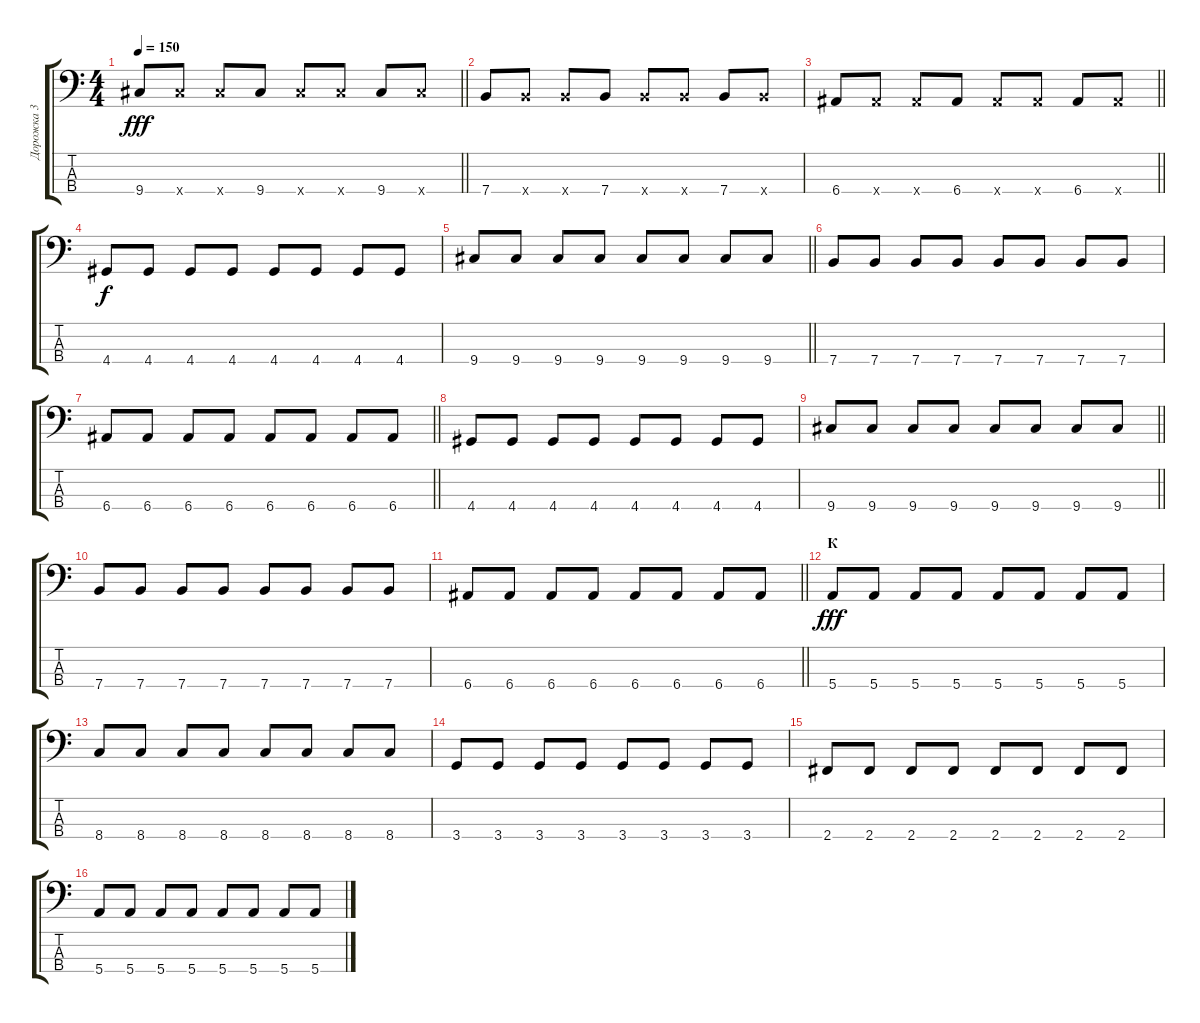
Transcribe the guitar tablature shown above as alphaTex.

\track ("Дорожка 3" "Дорожка 3") {instrument electricbasspick}
\staff {score tabs}
\tuning (G2 D2 A1 E1) {hide}
\ts (4 4)
\tempo 150
\clef f4
\barLineRight lightlight
\ks c
9.4.8{dy fff} 9.4{x}.8 9.4{x}.8 9.4.8 9.4{x}.8 9.4{x}.8 9.4.8 9.4{x}.8 |
7.4.8 7.4{x}.8 7.4{x}.8 7.4.8 7.4{x}.8 7.4{x}.8 7.4.8 7.4{x}.8 |
\barLineRight lightlight
6.4.8 6.4{x}.8 6.4{x}.8 6.4.8 6.4{x}.8 6.4{x}.8 6.4.8 6.4{x}.8 |
4.4.8{dy f} 4.4.8 4.4.8 4.4.8 4.4.8 4.4.8 4.4.8 4.4.8 |
\barLineRight lightlight
9.4.8 9.4.8 9.4.8 9.4.8 9.4.8 9.4.8 9.4.8 9.4.8 |
7.4.8 7.4.8 7.4.8 7.4.8 7.4.8 7.4.8 7.4.8 7.4.8 |
\barLineRight lightlight
6.4.8 6.4.8 6.4.8 6.4.8 6.4.8 6.4.8 6.4.8 6.4.8 |
4.4.8 4.4.8 4.4.8 4.4.8 4.4.8 4.4.8 4.4.8 4.4.8 |
\barLineRight lightlight
9.4.8 9.4.8 9.4.8 9.4.8 9.4.8 9.4.8 9.4.8 9.4.8 |
7.4.8 7.4.8 7.4.8 7.4.8 7.4.8 7.4.8 7.4.8 7.4.8 |
\barLineRight lightlight
6.4.8 6.4.8 6.4.8 6.4.8 6.4.8 6.4.8 6.4.8 6.4.8 |
\section ("" "К")
5.4.8{dy fff} 5.4.8 5.4.8 5.4.8 5.4.8 5.4.8 5.4.8 5.4.8 |
8.4.8 8.4.8 8.4.8 8.4.8 8.4.8 8.4.8 8.4.8 8.4.8 |
3.4.8 3.4.8 3.4.8 3.4.8 3.4.8 3.4.8 3.4.8 3.4.8 |
2.4.8 2.4.8 2.4.8 2.4.8 2.4.8 2.4.8 2.4.8 2.4.8 |
5.4.8 5.4.8 5.4.8 5.4.8 5.4.8 5.4.8 5.4.8 5.4.8
